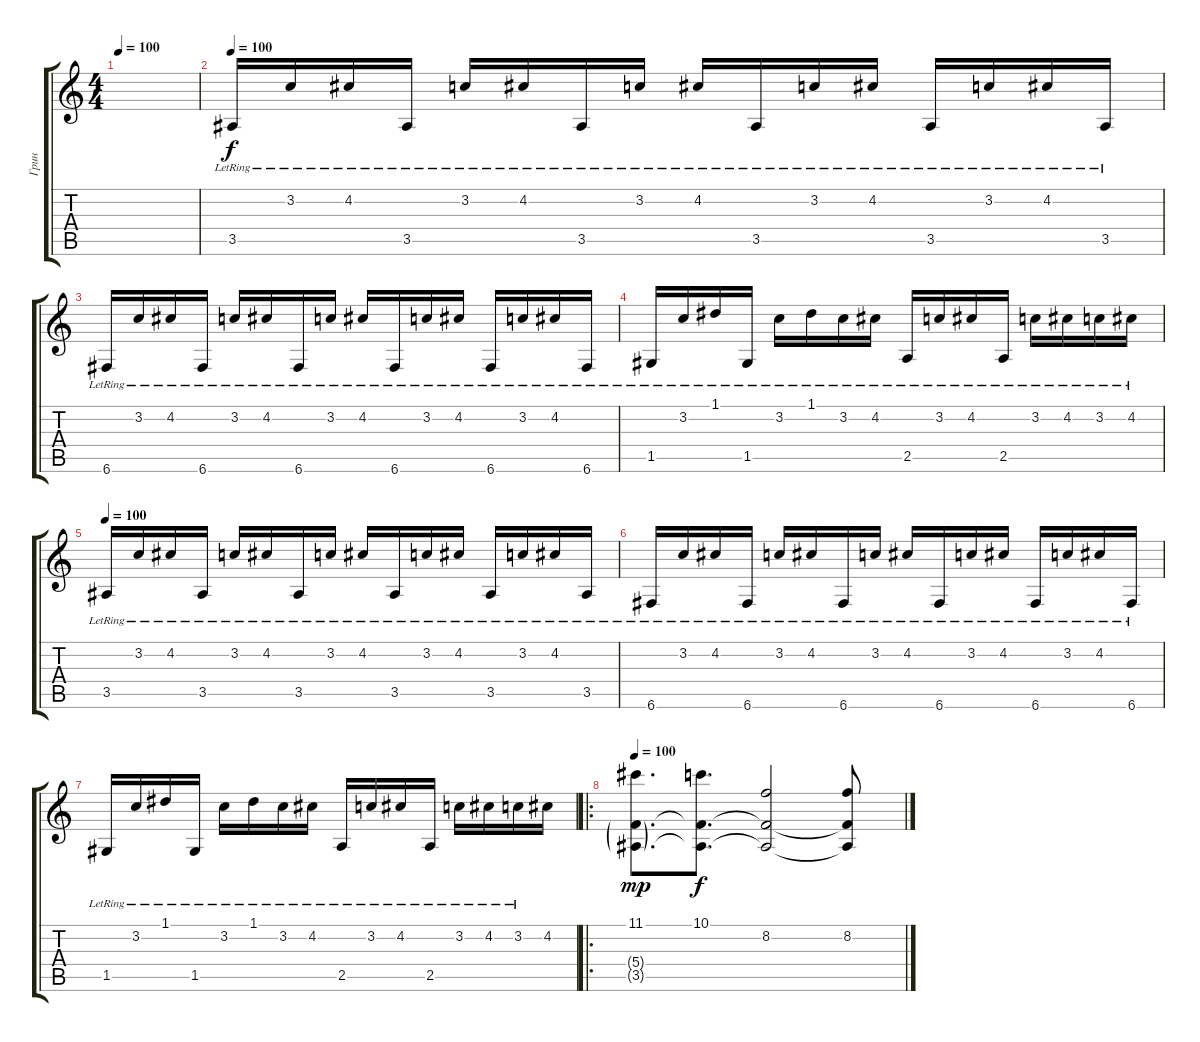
\track ("Грин" "Грин") {instrument overdrivenguitar}
\staff {score tabs}
\tuning (D4 A3 F3 C3 G2 C2) {hide}
\ts (4 4)
\tempo 100
\clef g2
\ks c
|
\tempo 100
3.5{lr}.16 3.2{lr}.16 4.2{lr}.16 3.5{lr}.16 3.2{lr}.16 4.2{lr}.16 3.5{lr}.16 3.2{lr}.16 4.2{lr}.16 3.5{lr}.16 3.2{lr}.16 4.2{lr}.16 3.5{lr}.16 3.2{lr}.16 4.2{lr}.16 3.5{lr}.16 |
6.6{lr}.16 3.2{lr}.16 4.2{lr}.16 6.6{lr}.16 3.2{lr}.16 4.2{lr}.16 6.6{lr}.16 3.2{lr}.16 4.2{lr}.16 6.6{lr}.16 3.2{lr}.16 4.2{lr}.16 6.6{lr}.16 3.2{lr}.16 4.2{lr}.16 6.6{lr}.16 |
1.5{lr}.16 3.2{lr}.16 1.1{lr}.16 1.5{lr}.16 3.2{lr}.16 1.1{lr}.16 3.2{lr}.16 4.2{lr}.16 2.5{lr}.16 3.2{lr}.16 4.2{lr}.16 2.5{lr}.16 3.2{lr}.16 4.2{lr}.16 3.2{lr}.16 4.2{lr}.16 |
\tempo 100
3.5{lr}.16 3.2{lr}.16 4.2{lr}.16 3.5{lr}.16 3.2{lr}.16 4.2{lr}.16 3.5{lr}.16 3.2{lr}.16 4.2{lr}.16 3.5{lr}.16 3.2{lr}.16 4.2{lr}.16 3.5{lr}.16 3.2{lr}.16 4.2{lr}.16 3.5{lr}.16 |
6.6{lr}.16 3.2{lr}.16 4.2{lr}.16 6.6{lr}.16 3.2{lr}.16 4.2{lr}.16 6.6{lr}.16 3.2{lr}.16 4.2{lr}.16 6.6{lr}.16 3.2{lr}.16 4.2{lr}.16 6.6{lr}.16 3.2{lr}.16 4.2{lr}.16 6.6{lr}.16 |
1.5{lr}.16 3.2{lr}.16 1.1{lr}.16 1.5{lr}.16 3.2{lr}.16 1.1{lr}.16 3.2{lr}.16 4.2{lr}.16 2.5{lr}.16 3.2{lr}.16 4.2{lr}.16 2.5{lr}.16 3.2{lr}.16 4.2{lr}.16 3.2{lr}.16 4.2.16 |
\ro
\tempo 100
(11.1 5.4{g} 3.5{g}).8{d dy mp instrument overdrivenguitar} (10.1 5.4{t} 3.5{t}).8{d dy f} (8.2 5.4{t} 3.5{t}).2 (8.2 5.4{t} 3.5{t}).8
